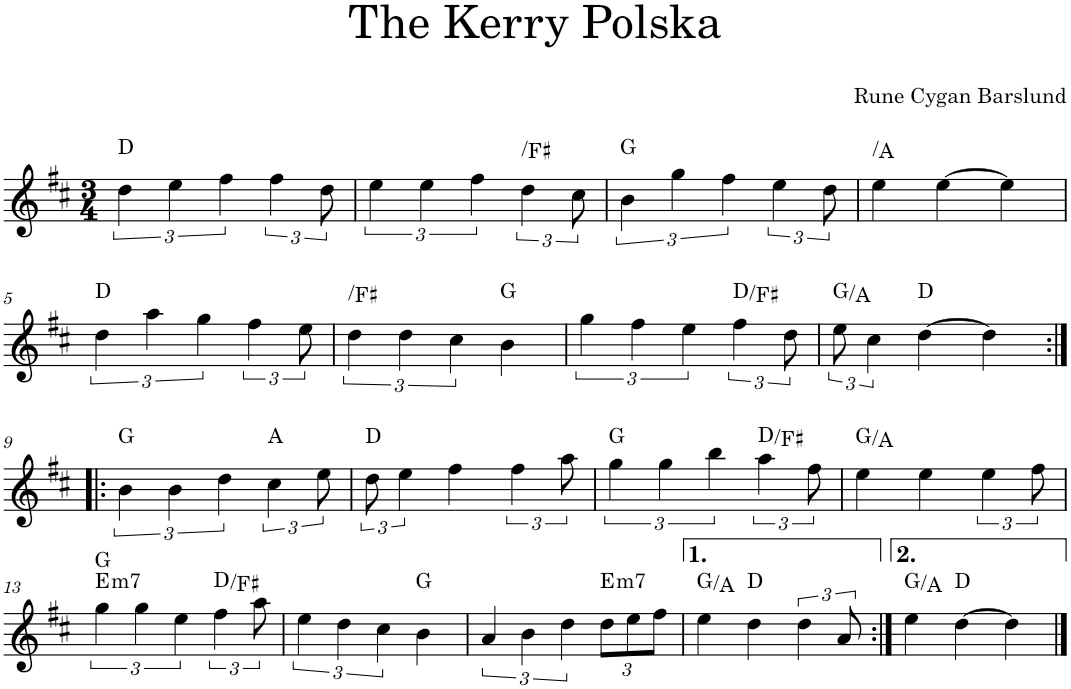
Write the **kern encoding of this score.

**kern	**harte
*part1	*part1
*staff1	*
*I"Violin	*
*I'Vln.	*
*clefG2	*
*k[f#c#]	*
*M3/4	*
=1	=1
6dd\	D:maj
6ee\	.
6ff#\	.
6ff#\	.
12dd\	.
=2	=2
6ee\	.
6ee\	.
6ff#\	.
!	!LO:H:kt=N.C.
6dd\	N
12cc#\	.
=3	=3
6b\	G:maj
6gg\	.
6ff#\	.
6ee\	.
12dd\	.
=4	=4
!	!LO:H:kt=N.C.
4ee\	N
[4ee\	.
4ee\]	.
!!LO:LB:g=z
=5	=5
6dd\	D:maj
6aa\	.
6gg\	.
6ff#\	.
12ee\	.
=6	=6
!	!LO:H:kt=N.C.
6dd\	N
6dd\	.
6cc#\	.
4b\	G:maj
=7	=7
6gg\	.
6ff#\	.
6ee\	.
6ff#\	D:maj/3
12dd\	.
=8	=8
12ee\	G:maj/2
6cc#\	.
[4dd\	D:maj
4dd\]	.
!!LO:LB:g=z
=9:|!|:	=9:|!|:
6b\	G:maj
6b\	.
6dd\	.
6cc#\	A:maj
12ee\	.
=10	=10
12dd\	D:maj
6ee\	.
4ff#\	.
6ff#\	.
12aa\	.
=11	=11
6gg\	G:maj
6gg\	.
6bb\	.
6aa\	D:maj/3
12ff#\	.
=12	=12
4ee\	G:maj/2
4ee\	.
6ee\	.
12ff#\	.
!!LO:LB:g=z
=13	=13
!	!LO:H:n=1:kt=m7
6gg\	E:min7 G:maj
6gg\	.
6ee\	.
6ff#\	D:maj/3
12aa\	.
=14	=14
6ee\	.
6dd\	.
6cc#\	.
4b\	G:maj
=15	=15
6a/	.
6b\	.
6dd\	.
*Xbrackettup	*
!	!LO:H:kt=m7
12dd\L	E:min7
12ee\	.
12ff#\J	.
=16	=16
4ee\	G:maj/2
4dd\	D:maj
*brackettup	*
6dd\	.
12a/	.
=17:|!	=17:|!
4ee\	G:maj/2
[4dd\	D:maj
4dd\]	.
==	==
*-	*-
